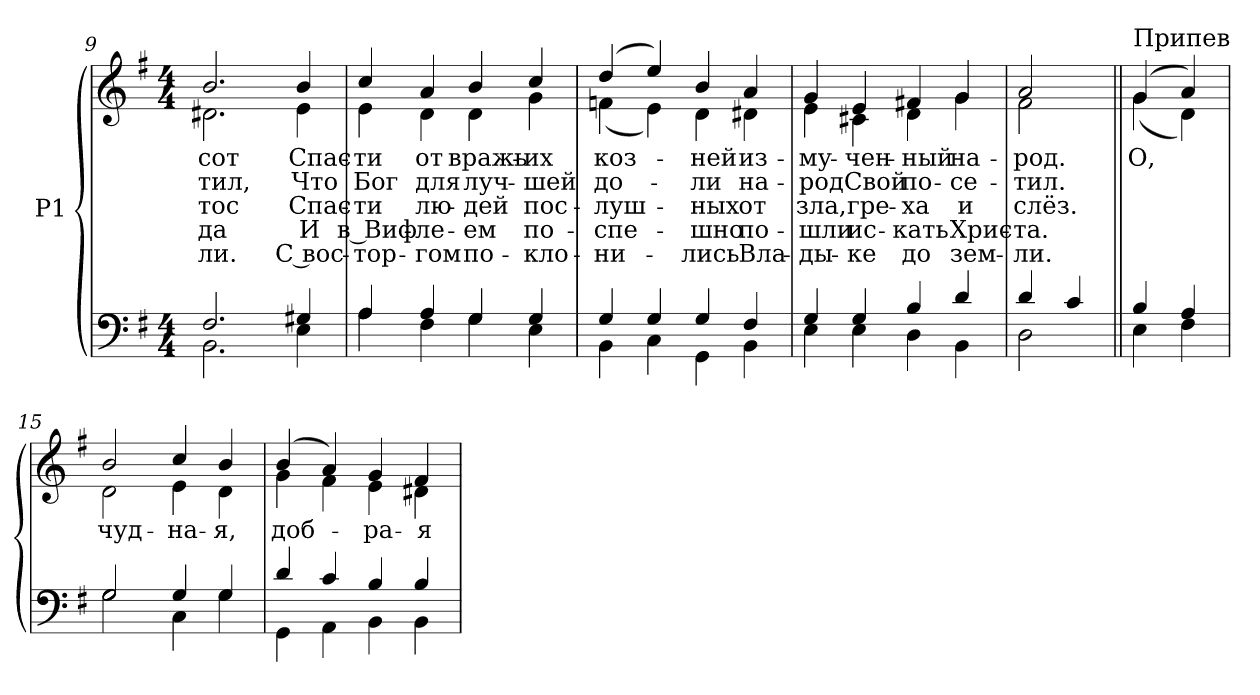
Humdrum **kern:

**kern	**kern	**text	**text	**text	**text	**text
*part1	*part1	*part1	*part1	*part1	*part1	*part1
*staff2	*staff1	*staff1	*staff1	*staff1	*staff1	*staff1
*I"P1	*	*	*	*	*	*
*clefF4	*clefG2	*	*	*	*	*
*k[f#]	*k[f#]	*	*	*	*	*
*G:	*G:	*	*	*	*	*
*M4/4	*M4/4	*	*	*	*	*
=9	=9	=9	=9	=9	=9	=9
*^	*	*	*	*	*	*
!	!	!	!LO:LY:b:color=#000000	!LO:LY:b:color=#000000	!LO:LY:b:color=#000000	!LO:LY:b:color=#000000	!LO:LY:b:color=#000000
*	*	*^	*	*	*	*	*
2.F#i/	2.BBi\	2.bi/	2.d#Xi\	-сот	-тил,	-тос	-да	-ли.
!	!	!	!	!LO:LY:b:color=#000000	!LO:LY:b:color=#000000	!LO:LY:b:color=#000000	!LO:LY:b:color=#000000	!LO:LY:b:color=#000000
4G#Xi/	4Ei\	4bi/	4ei\	Спас-	Что	Спас-	И	С вос-
!!LO:LB:g=z	!!
=10	=10	=10	=10	=10	=10	=10	=10	=10
!	!	!	!	!LO:LY:b:color=#000000	!LO:LY:b:color=#000000	!LO:LY:b:color=#000000	!LO:LY:b:color=#000000	!LO:LY:b:color=#000000
4Ai/	4Ai\	4cci/	4ei\	-ти	Бог	-ти	в Виф-	-тор-
!	!	!	!	!LO:LY:b:color=#000000	!LO:LY:b:color=#000000	!LO:LY:b:color=#000000	!LO:LY:b:color=#000000	!LO:LY:b:color=#000000
4Ai/	4F#i\	4ai/	4di\	от	для	лю-	-ле-	-гом
!	!	!	!	!LO:LY:b:color=#000000	!LO:LY:b:color=#000000	!LO:LY:b:color=#000000	!LO:LY:b:color=#000000	!LO:LY:b:color=#000000
4Gi/	4Gi\	4bi/	4di\	вражь-	луч-	-дей	-ем	по-
!	!	!	!	!LO:LY:b:color=#000000	!LO:LY:b:color=#000000	!LO:LY:b:color=#000000	!LO:LY:b:color=#000000	!LO:LY:b:color=#000000
4Gi/	4Ei\	4cci/	4gi\	-их	-шей	пос-	по-	-кло-
=11	=11	=11	=11	=11	=11	=11	=11	=11
!	!	!	!	!LO:LY:b:color=#000000	!LO:LY:b:color=#000000	!LO:LY:b:color=#000000	!LO:LY:b:color=#000000	!LO:LY:b:color=#000000
4Gi/	4BBi\	(4ddi/	(4fni\	коз-	до-	-луш-	-спе-	-ни-
4Gi/	4Ci\	4eei/)	4ei\)	.	.	.	.	.
!	!	!	!	!LO:LY:b:color=#000000	!LO:LY:b:color=#000000	!LO:LY:b:color=#000000	!LO:LY:b:color=#000000	!LO:LY:b:color=#000000
4Gi/	4GGi\	4bi/	4di\	-ней	-ли	-ных	-шно	-лись
!	!	!	!	!LO:LY:b:color=#000000	!LO:LY:b:color=#000000	!LO:LY:b:color=#000000	!LO:LY:b:color=#000000	!LO:LY:b:color=#000000
4F#i/	4BBi\	4ai/	4d#Xi\	из-	на-	от	по-	Вла-
=12	=12	=12	=12	=12	=12	=12	=12	=12
!	!	!	!	!LO:LY:b:color=#000000	!LO:LY:b:color=#000000	!LO:LY:b:color=#000000	!LO:LY:b:color=#000000	!LO:LY:b:color=#000000
4Gi/	4Ei\	4gi/	4ei\	-му-	-род	зла,	-шли	-ды-
!	!	!	!	!LO:LY:b:color=#000000	!LO:LY:b:color=#000000	!LO:LY:b:color=#000000	!LO:LY:b:color=#000000	!LO:LY:b:color=#000000
4Gi/	4Ei\	4ei/	4c#Xi\	-чен-	Свой	гре-	ис-	-ке
!	!	!	!	!LO:LY:b:color=#000000	!LO:LY:b:color=#000000	!LO:LY:b:color=#000000	!LO:LY:b:color=#000000	!LO:LY:b:color=#000000
4Bi/	4Di\	4f#Xi/	4di\	-ный	по-	-ха	-кать	до
!	!	!	!	!LO:LY:b:color=#000000	!LO:LY:b:color=#000000	!LO:LY:b:color=#000000	!LO:LY:b:color=#000000	!LO:LY:b:color=#000000
4di/	4BBi\	4gi/	4gi\	на-	-се-	и	Хрис-	зем-
=13	=13	=13	=13	=13	=13	=13	=13	=13
!	!	!	!	!LO:LY:b:color=#000000	!LO:LY:b:color=#000000	!LO:LY:b:color=#000000	!LO:LY:b:color=#000000	!LO:LY:b:color=#000000
4di/	2Di\	2ai/	2f#i\	-род.	-тил.	слёз.	-та.	-ли.
4ci/	.	.	.	.	.	.	.	.
=14||	=14||	=14||	=14||	=14||	=14||	=14||	=14||	=14||
!	!	!LO:TX:a:t=Припев	!	!	!	!	!	!
!	!	!	!	!LO:LY:b:color=#000000	!	!	!	!
4Bi/	4Ei\	(4gi/	(4gi\	О,	.	.	.	.
4Ai/	4F#i\	4ai/)	4di\)	.	.	.	.	.
=15	=15	=15	=15	=15	=15	=15	=15	=15
!	!	!	!	!LO:LY:b:color=#000000	!	!	!	!
2Gi/	2Gi\	2bi/	2di\	чуд-	.	.	.	.
!	!	!	!	!LO:LY:b:color=#000000	!	!	!	!
4Gi/	4Ci\	4cci/	4ei\	-на-	.	.	.	.
!	!	!	!	!LO:LY:b:color=#000000	!	!	!	!
4Gi/	4Gi\	4bi/	4di\	-я,	.	.	.	.
!!LO:LB:g=z	!!
=16	=16	=16	=16	=16	=16	=16	=16	=16
!	!	!	!	!LO:LY:b:color=#000000	!	!	!	!
4di/	4GGi\	(4bi/	4gi\	доб-	.	.	.	.
4ci/	4AAi\	4ai/)	4f#i\	.	.	.	.	.
!	!	!	!	!LO:LY:b:color=#000000	!	!	!	!
4Bi/	4BBi\	4gi/	4ei\	-ра-	.	.	.	.
!	!	!	!	!LO:LY:b:color=#000000	!	!	!	!
4Bi/	4BBi\	4f#i/	4d#Xi\	-я	.	.	.	.
*v	*v	*	*	*	*	*	*	*
*	*v	*v	*	*	*	*	*
=	=	=	=	=	=	=
*-	*-	*-	*-	*-	*-	*-
